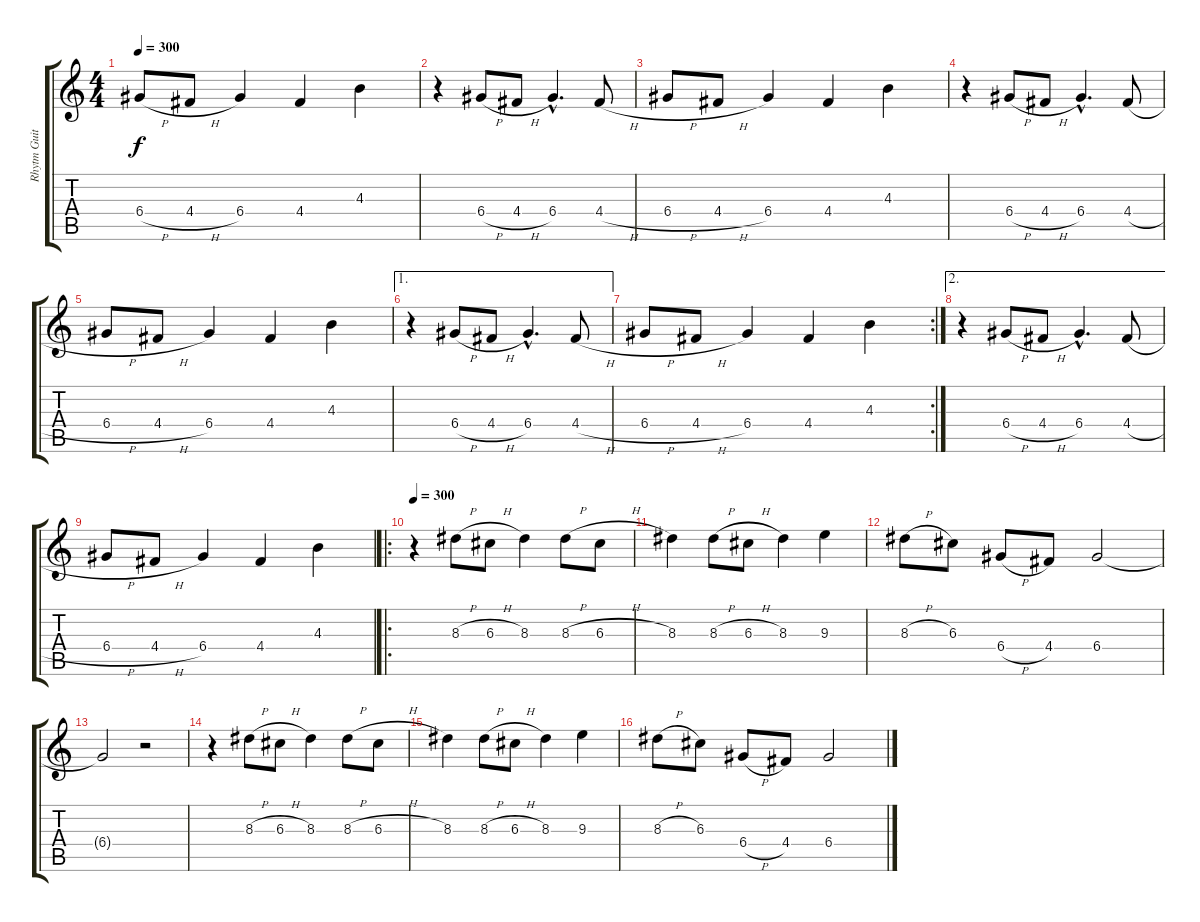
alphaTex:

\track ("Rhytm Guitar" "Rhytm Guit") {instrument distortionguitar}
\staff {score tabs}
\tuning (E4 B3 G3 D3 A2 E2) {hide}
\ts (4 4)
\tempo 300
\clef g2
\ks c
6.4{h}.8{dy f} 4.4{h}.8 6.4.4 4.4.4 4.3.4 |
r.4 6.4{h}.8 4.4{h}.8 6.4{hac}.4{d} 4.4{h}.8 |
6.4{h}.8 4.4{h}.8 6.4.4 4.4.4 4.3.4 |
r.4 6.4{h}.8 4.4{h}.8 6.4{hac}.4{d} 4.4{h}.8 |
6.4{h}.8 4.4{h}.8 6.4.4 4.4.4 4.3.4 |
\ae 1
r.4 6.4{h}.8 4.4{h}.8 6.4{hac}.4{d} 4.4{h}.8 |
\rc 2
6.4{h}.8 4.4{h}.8 6.4.4 4.4.4 4.3.4 |
\ae 2
r.4 6.4{h}.8 4.4{h}.8 6.4{hac}.4{d} 4.4{h}.8 |
6.4{h}.8 4.4{h}.8 6.4.4 4.4.4 4.3.4 |
\ro
\tempo 300
r.4 8.3{h}.8 6.3{h}.8 8.3.4 8.3{h}.8 6.3{h}.8 |
8.3.4 8.3{h}.8 6.3{h}.8 8.3.4 9.3.4 |
8.3{h}.8 6.3.8 6.4{h}.8 4.4.8 6.4.2 |
6.4{t}.2 r.2 |
r.4 8.3{h}.8 6.3{h}.8 8.3.4 8.3{h}.8 6.3{h}.8 |
8.3.4 8.3{h}.8 6.3{h}.8 8.3.4 9.3.4 |
8.3{h}.8 6.3.8 6.4{h}.8 4.4.8 6.4.2
